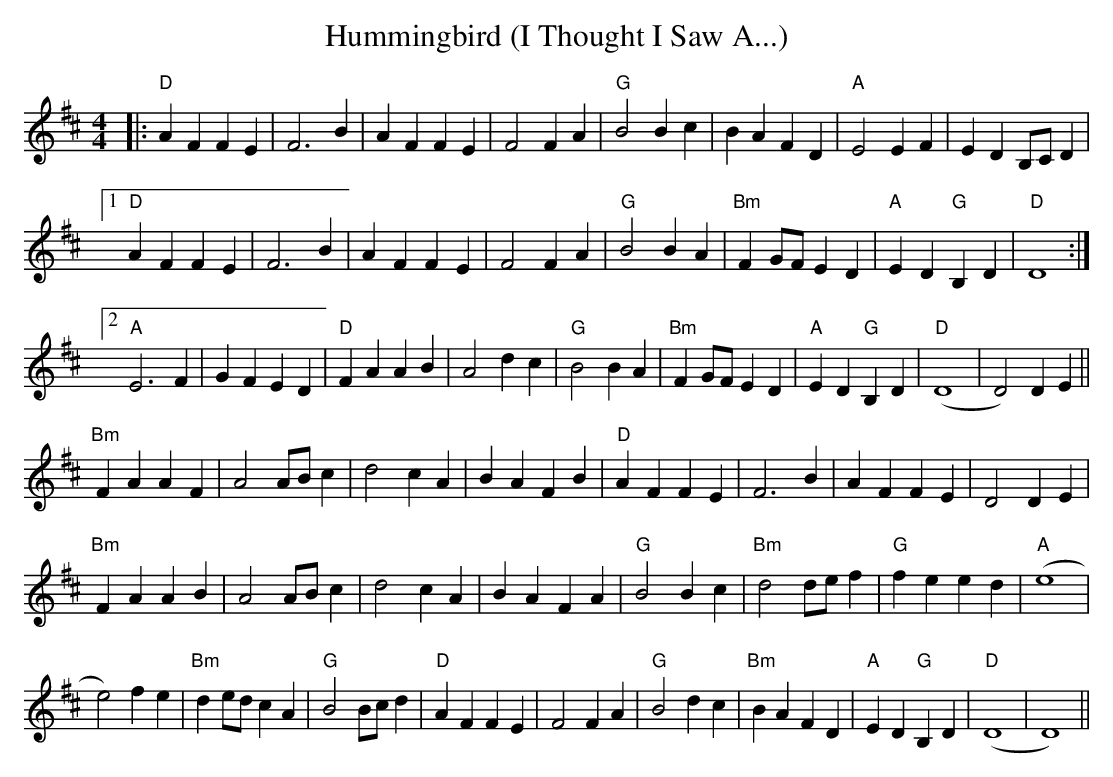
X:1
T: Hummingbird (I Thought I Saw A...)
M: 4/4
L: 1/8
K: Dmaj
|:"D"A2 F2 F2 E2|F6 B2|A2 F2 F2 E2|F4 F2 A2|"G"B4 B2 c2|B2 A2 F2 D2|"A"E4 E2 F2|E2 D2 B,C D2|
[1 "D" A2 F2 F2 E2|F6 B2|A2 F2 F2 E2|F4 F2 A2|"G" B4 B2 A2|"Bm" F2 GF E2 D2|"A" E2 D2 "G" B,2 D2|"D" D8:|
[2 "A" E6 F2|G2 F2 E2 D2|"D" F2 A2 A2 B2|A4 d2 c2|"G"B4 B2 A2|"Bm" F2 GF E2 D2|"A" E2 D2 "G" B,2 D2|"D" (D8|D4) D2 E2||
"Bm" F2 A2 A2 F2|A4 AB c2|d4 c2 A2|B2 A2 F2 B2|"D" A2 F2 F2 E2|F6 B2|A2 F2 F2 E2|D4 D2 E2|
"Bm" F2 A2 A2 B2|A4 AB c2|d4 c2 A2|B2 A2 F2 A2|"G" B4 B2 c2|"Bm" d4 de f2|"G"f2 e2 e2 d2|"A"(e8|
e4) f2 e2|"Bm" d2 ed c2 A2|"G"B4 Bc d2|"D" A2 F2 F2 E2|F4 F2 A2|"G" B4 d2 c2|"Bm"B2 A2 F2 D2|"A"E2 D2"G" B,2 D2|"D" (D8|D8 )||
